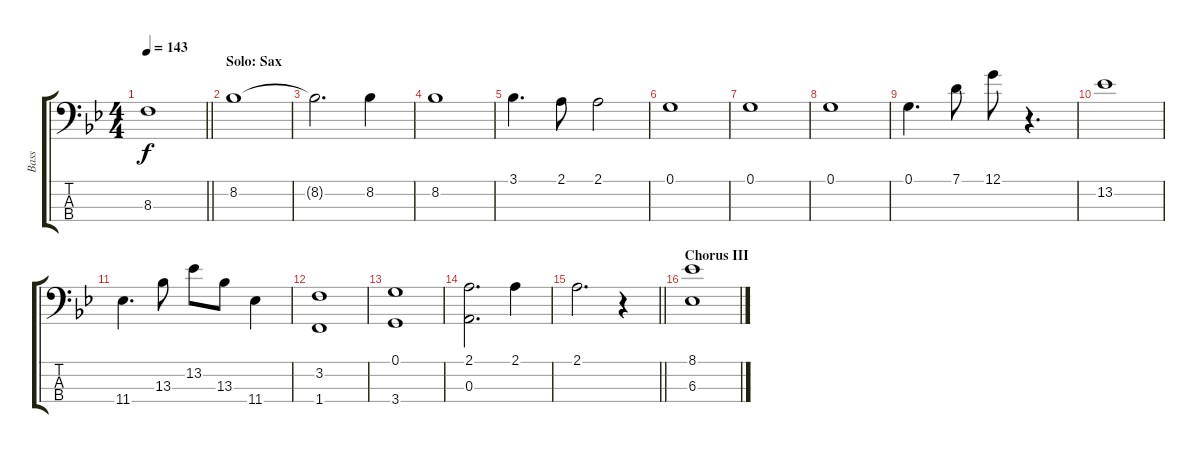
\track ("Bass" "Bass") {instrument electricbassfinger}
\staff {score tabs}
\tuning (G2 D2 A1 E1) {hide}
\ts (4 4)
\tempo 143
\clef f4
\barLineRight lightlight
\ks bb
8.3.1{dy f} |
\section ("" "Solo: Sax")
8.2.1 |
8.2{t}.2{d} 8.2.4 |
8.2.1 |
3.1.4{d} 2.1.8 2.1.2 |
0.1.1 |
0.1.1 |
0.1.1 |
0.1.4{d} 7.1.8 12.1.8 r.4{d} |
13.2.1 |
11.4.4{d} 13.3.8 13.2.8 13.3.8 11.4.4 |
(3.2 1.4).1 |
(0.1 3.4).1 |
(2.1 0.3).2{d} 2.1.4 |
\barLineRight lightlight
2.1.2{d} r.4 |
\section ("" "Chorus III")
(8.1 6.3).1
